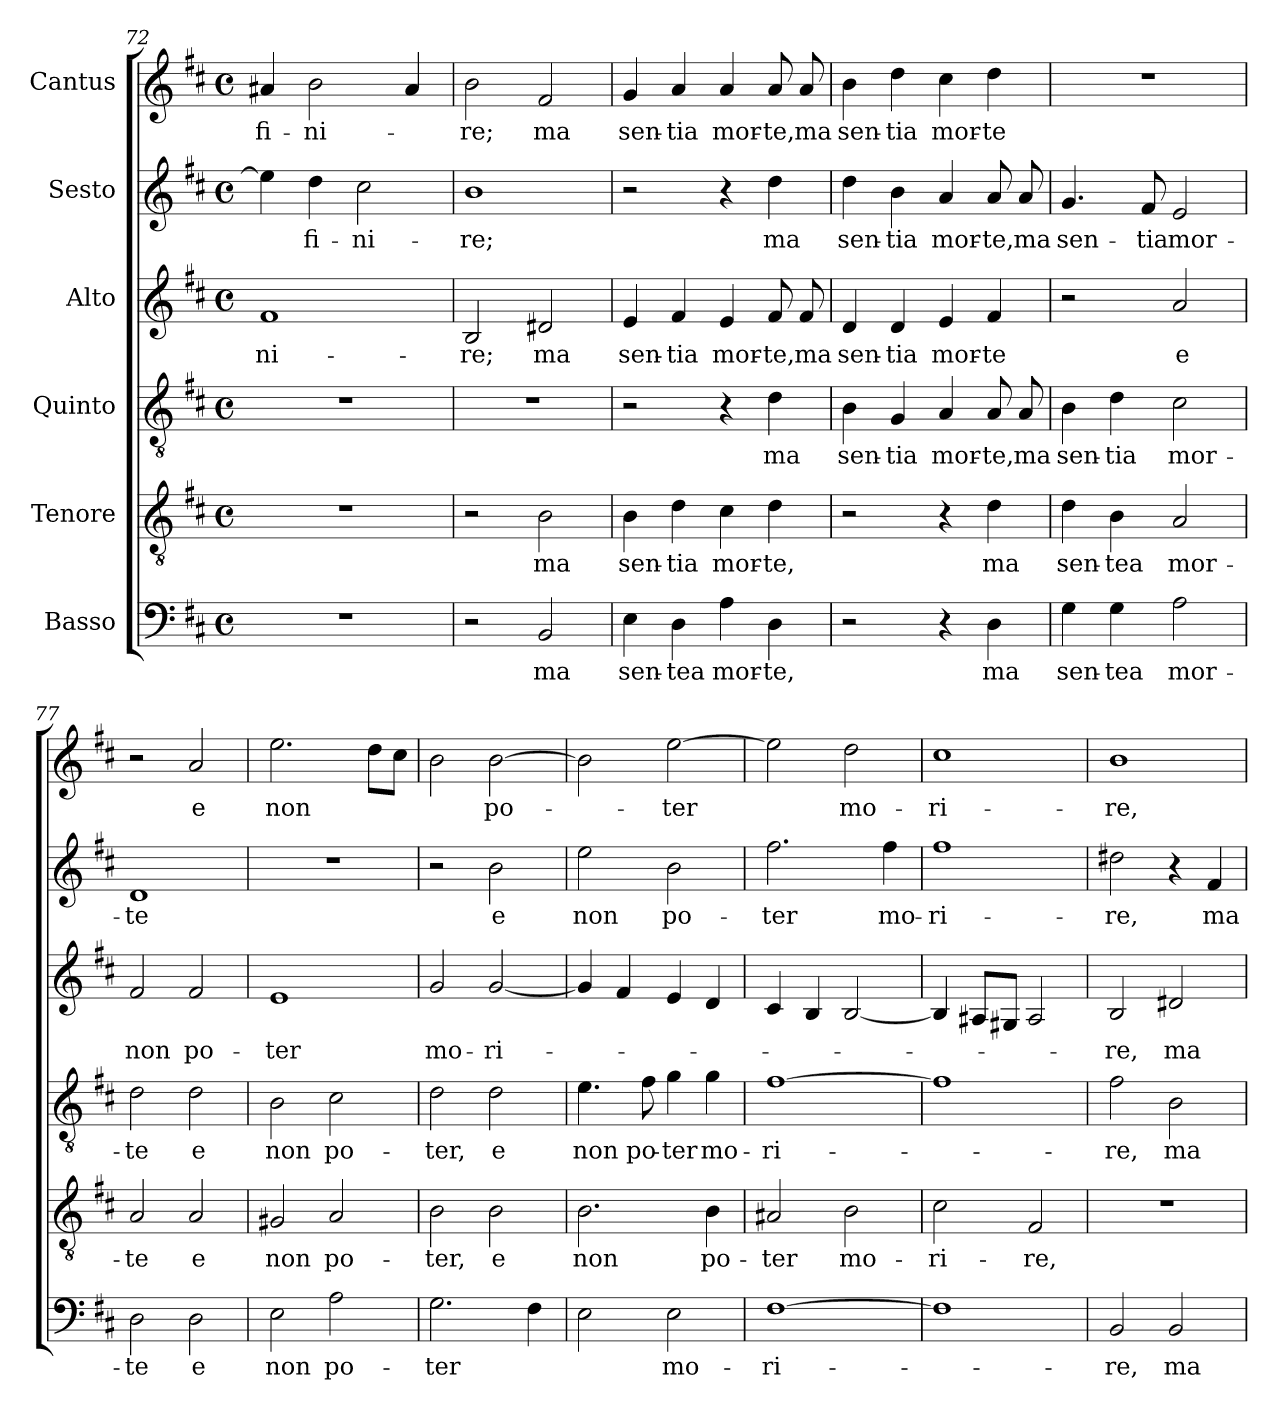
**kern	**text	**kern	**text	**kern	**text	**kern	**text	**kern	**text	**kern	**text
*part6	*part6	*part5	*part5	*part4	*part4	*part3	*part3	*part2	*part2	*part1	*part1
*staff6	*staff6	*staff5	*staff5	*staff4	*staff4	*staff3	*staff3	*staff2	*staff2	*staff1	*staff1
*I"Basso	*	*I"Tenore	*	*I"Quinto	*	*I"Alto	*	*I"Sesto	*	*I"Cantus	*
*clefF4	*	*clefGv2	*	*clefGv2	*	*clefG2	*	*clefG2	*	*clefG2	*
*k[f#c#]	*	*k[f#c#]	*	*k[f#c#]	*	*k[f#c#]	*	*k[f#c#]	*	*k[f#c#]	*
*D:	*	*D:	*	*D:	*	*D:	*	*D:	*	*D:	*
*M4/4	*	*M4/4	*	*M4/4	*	*M4/4	*	*M4/4	*	*M4/4	*
*met(c)	*	*met(c)	*	*met(c)	*	*met(c)	*	*met(c)	*	*met(c)	*
=72	=72	=72	=72	=72	=72	=72	=72	=72	=72	=72	=72
!	!	!	!	!	!	!	!LO:LY:b	!	!	!	!LO:LY:b
1r	.	1r	.	1r	.	1f#	-ni-	4ee\]	.	4a#X/	fi-
!	!	!	!	!	!	!	!	!	!LO:LY:b	!	!LO:LY:b
.	.	.	.	.	.	.	.	4dd\	fi-	2b\	-ni-
!	!	!	!	!	!	!	!	!	!LO:LY:b	!	!
.	.	.	.	.	.	.	.	2cc#\	-ni-	.	.
.	.	.	.	.	.	.	.	.	.	4a#/	.
=73	=73	=73	=73	=73	=73	=73	=73	=73	=73	=73	=73
!	!	!	!	!	!	!	!LO:LY:b	!	!LO:LY:b	!	!LO:LY:b
2r	.	2r	.	1r	.	2B/	-re;	1b	-re;	2b\	-re;
!	!LO:LY:b	!	!LO:LY:b	!	!	!	!LO:LY:b	!	!	!	!LO:LY:b
2BB/	ma	2B\	ma	.	.	2d#X/	ma	.	.	2f#/	ma
=74	=74	=74	=74	=74	=74	=74	=74	=74	=74	=74	=74
!	!LO:LY:b	!	!LO:LY:b	!	!	!	!LO:LY:b	!	!	!	!LO:LY:b
4E\	sen-	4B\	sen-	2r	.	4e/	sen-	2r	.	4g/	sen-
!	!LO:LY:b	!	!LO:LY:b	!	!	!	!LO:LY:b	!	!	!	!LO:LY:b
4D\	-tea	4d\	-tia	.	.	4f#/	-tia	.	.	4a/	-tia
!	!LO:LY:b	!	!LO:LY:b	!	!	!	!LO:LY:b	!	!	!	!LO:LY:b
4A\	mor-	4c#\	mor-	4r	.	4e/	mor-	4r	.	4a/	mor-
!	!LO:LY:b	!	!LO:LY:b	!	!LO:LY:b	!	!LO:LY:b	!	!LO:LY:b	!	!LO:LY:b
4D\	-te,	4d\	-te,	4d\	ma	8f#/	-te,	4dd\	ma	8a/	-te,
!	!	!	!	!	!	!	!LO:LY:b	!	!	!	!LO:LY:b
.	.	.	.	.	.	8f#/	ma	.	.	8a/	ma
=75	=75	=75	=75	=75	=75	=75	=75	=75	=75	=75	=75
!	!	!	!	!	!LO:LY:b	!	!LO:LY:b	!	!LO:LY:b	!	!LO:LY:b
2r	.	2r	.	4B\	sen-	4d/	sen-	4dd\	sen-	4b\	sen-
!	!	!	!	!	!LO:LY:b	!	!LO:LY:b	!	!LO:LY:b	!	!LO:LY:b
.	.	.	.	4G/	-tia	4d/	-tia	4b\	-tia	4dd\	-tia
!	!	!	!	!	!LO:LY:b	!	!LO:LY:b	!	!LO:LY:b	!	!LO:LY:b
4r	.	4r	.	4A/	mor-	4e/	mor-	4a/	mor-	4cc#\	mor-
!	!LO:LY:b	!	!LO:LY:b	!	!LO:LY:b	!	!LO:LY:b	!	!LO:LY:b	!	!LO:LY:b
4D\	ma	4d\	ma	8A/	-te,	4f#/	-te	8a/	-te,	4dd\	-te
!	!	!	!	!	!LO:LY:b	!	!	!	!LO:LY:b	!	!
.	.	.	.	8A/	ma	.	.	8a/	ma	.	.
!!LO:LB:g=z
=76	=76	=76	=76	=76	=76	=76	=76	=76	=76	=76	=76
!	!LO:LY:b	!	!LO:LY:b	!	!LO:LY:b	!	!	!	!LO:LY:b	!	!
4G\	sen-	4d\	sen-	4B\	sen-	2r	.	4.g/	sen-	1r	.
!	!LO:LY:b	!	!LO:LY:b	!	!LO:LY:b	!	!	!	!	!	!
4G\	-tea	4B\	-tea	4d\	-tia	.	.	.	.	.	.
!	!	!	!	!	!	!	!	!	!LO:LY:b	!	!
.	.	.	.	.	.	.	.	8f#/	-tia	.	.
!	!LO:LY:b	!	!LO:LY:b	!	!LO:LY:b	!	!LO:LY:b	!	!LO:LY:b	!	!
2A\	mor-	2A/	mor-	2c#\	mor-	2a/	e	2e/	mor-	.	.
=77	=77	=77	=77	=77	=77	=77	=77	=77	=77	=77	=77
!	!LO:LY:b	!	!LO:LY:b	!	!LO:LY:b	!	!LO:LY:b	!	!LO:LY:b	!	!
2D\	-te	2A/	-te	2d\	-te	2f#/	non	1d	-te	2r	.
!	!LO:LY:b	!	!LO:LY:b	!	!LO:LY:b	!	!LO:LY:b	!	!	!	!LO:LY:b
2D\	e	2A/	e	2d\	e	2f#/	po-	.	.	2a/	e
=78	=78	=78	=78	=78	=78	=78	=78	=78	=78	=78	=78
!	!LO:LY:b	!	!LO:LY:b	!	!LO:LY:b	!	!LO:LY:b	!	!	!	!LO:LY:b
2E\	non	2G#X/	non	2B\	non	1e	-ter	1r	.	2.ee\	non
!	!LO:LY:b	!	!LO:LY:b	!	!LO:LY:b	!	!	!	!	!	!
2A\	po-	2A/	po-	2c#\	po-	.	.	.	.	.	.
.	.	.	.	.	.	.	.	.	.	8dd\L	.
.	.	.	.	.	.	.	.	.	.	8cc#\J	.
=79	=79	=79	=79	=79	=79	=79	=79	=79	=79	=79	=79
!	!LO:LY:b	!	!LO:LY:b	!	!LO:LY:b	!	!LO:LY:b	!	!	!	!
2.G\	-ter	2B\	-ter,	2d\	-ter,	2g/	mo-	2r	.	2b\	.
!	!	!	!LO:LY:b	!	!LO:LY:b	!	!LO:LY:b	!	!LO:LY:b	!	!LO:LY:b
.	.	2B\	e	2d\	e	[2g/	-ri-	2b\	e	[2b\	po-
4F#\	.	.	.	.	.	.	.	.	.	.	.
=80	=80	=80	=80	=80	=80	=80	=80	=80	=80	=80	=80
!	!	!	!LO:LY:b	!	!LO:LY:b	!	!	!	!LO:LY:b	!	!
2E\	.	2.B\	non	4.e\	non	4g/]	.	2ee\	non	2b\]	.
.	.	.	.	.	.	4f#/	.	.	.	.	.
!	!	!	!	!	!LO:LY:b	!	!	!	!	!	!
.	.	.	.	8f#\	po-	.	.	.	.	.	.
!	!LO:LY:b	!	!	!	!LO:LY:b	!	!	!	!LO:LY:b	!	!LO:LY:b
2E\	mo-	.	.	4g\	-ter	4e/	.	2b\	po-	[2ee\	-ter
!	!	!	!LO:LY:b	!	!LO:LY:b	!	!	!	!	!	!
.	.	4B\	po-	4g\	mo-	4d/	.	.	.	.	.
=81	=81	=81	=81	=81	=81	=81	=81	=81	=81	=81	=81
!	!LO:LY:b	!	!LO:LY:b	!	!LO:LY:b	!	!	!	!LO:LY:b	!	!
[1F#	-ri-	2A#X/	-ter	[1f#	-ri-	4c#/	.	2.ff#\	-ter	2ee\]	.
.	.	.	.	.	.	4B/	.	.	.	.	.
!	!	!	!LO:LY:b	!	!	!	!	!	!	!	!LO:LY:b
.	.	2B\	mo-	.	.	[2B/	.	.	.	2dd\	mo-
!	!	!	!	!	!	!	!	!	!LO:LY:b	!	!
.	.	.	.	.	.	.	.	4ff#\	mo-	.	.
=82	=82	=82	=82	=82	=82	=82	=82	=82	=82	=82	=82
!	!	!	!LO:LY:b	!	!	!	!	!	!LO:LY:b	!	!LO:LY:b
1F#]	.	2c#\	-ri-	1f#]	.	4B/]	.	1ff#	-ri-	1cc#	-ri-
.	.	.	.	.	.	8A#X/L	.	.	.	.	.
.	.	.	.	.	.	8G#X/J	.	.	.	.	.
!	!	!	!LO:LY:b	!	!	!	!	!	!	!	!
.	.	2F#/	-re,	.	.	2A#/	.	.	.	.	.
=83	=83	=83	=83	=83	=83	=83	=83	=83	=83	=83	=83
!	!LO:LY:b	!	!	!	!LO:LY:b	!	!LO:LY:b	!	!LO:LY:b	!	!LO:LY:b
2BB/	-re,	1r	.	2f#\	-re,	2B/	-re,	2dd#X\	-re,	1b	-re,
!	!LO:LY:b	!	!	!	!LO:LY:b	!	!LO:LY:b	!	!	!	!
2BB/	ma	.	.	2B\	ma	2d#X/	ma	4r	.	.	.
!	!	!	!	!	!	!	!	!	!LO:LY:b	!	!
.	.	.	.	.	.	.	.	4f#/	ma	.	.
=	=	=	=	=	=	=	=	=	=	=	=
*-	*-	*-	*-	*-	*-	*-	*-	*-	*-	*-	*-
